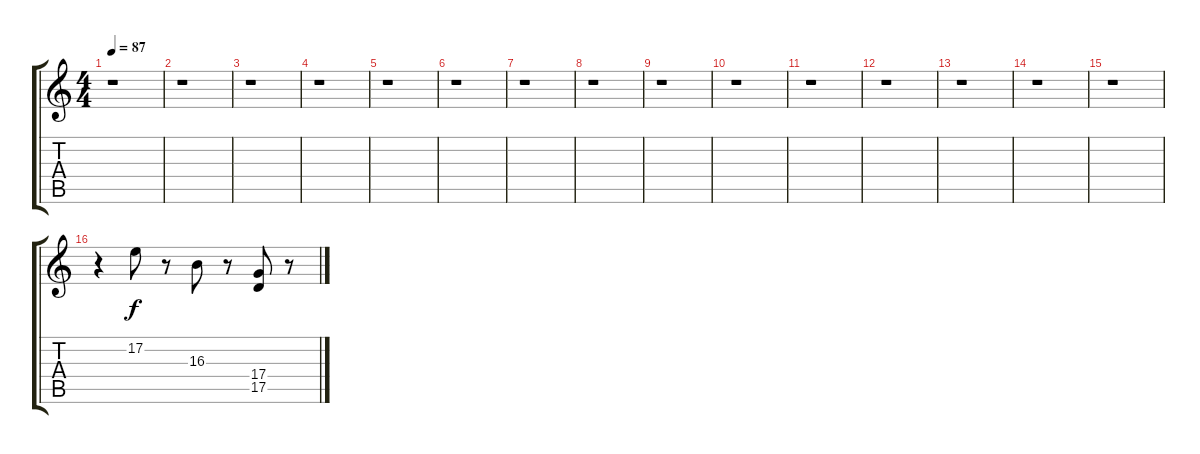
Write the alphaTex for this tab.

\track "" {instrument electricpiano2}
\staff {score tabs}
\tuning (E4 B3 G3 D3 A2 E2) {hide}
\ts (4 4)
\tempo 87
\clef g2
\ks c
r.1{dy f} |
r.1 |
r.1 |
r.1 |
r.1 |
r.1 |
r.1 |
r.1 |
r.1 |
r.1 |
r.1 |
r.1 |
r.1 |
r.1 |
r.1 |
r.4 17.2.8 r.8 16.3{ss}.8 r.8 (17.4{ss} 17.5).8 r.8
